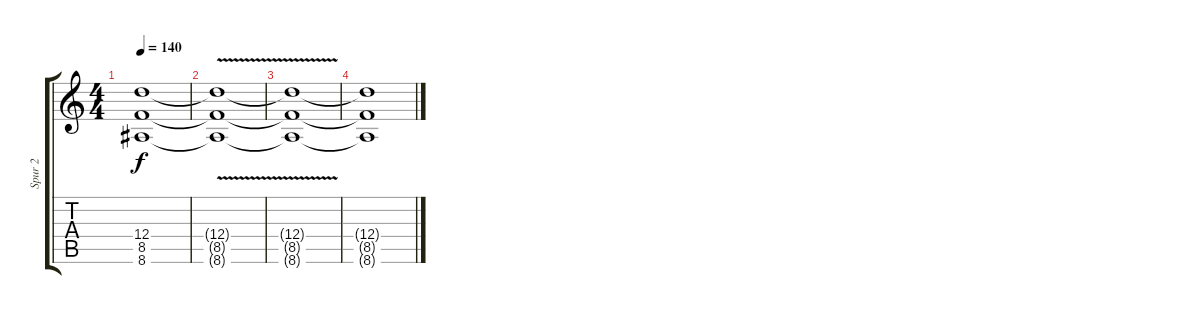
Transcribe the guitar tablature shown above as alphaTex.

\track ("Spur 2" "Spur 2") {instrument distortionguitar}
\staff {score tabs}
\tuning (E4 B3 G3 D3 A2 D2) {hide}
\ts (4 4)
\tempo 140
\clef g2
\ks c
(12.4{t} 8.5{t} 8.6{t}).1{dy f volume 0} |
(12.4{v t} 8.5{v t} 8.6{v t}).1 |
(12.4{t} 8.5{t} 8.6{t}).1 |
(12.4{t} 8.5{t} 8.6{t}).1
